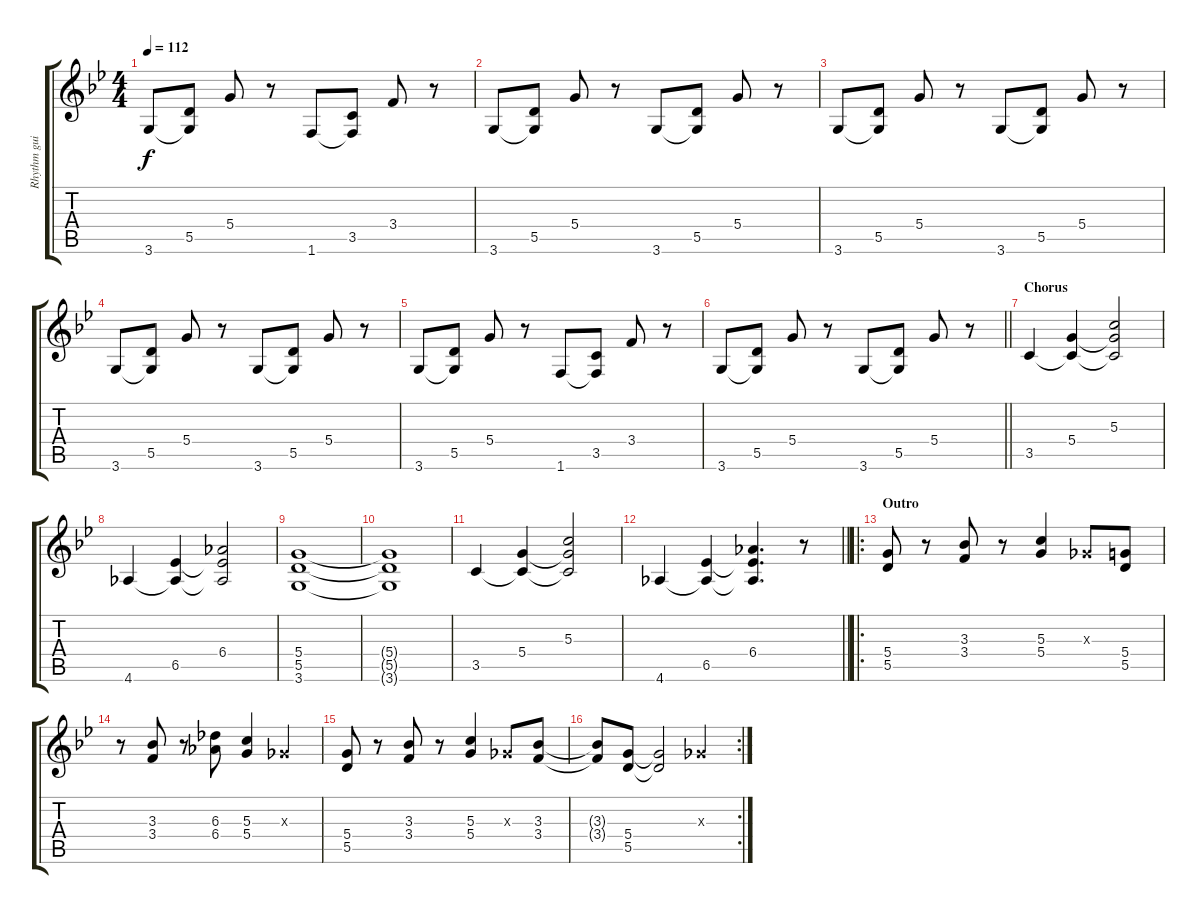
\track ("Rhythm guitar" "Rhythm gui") {instrument distortionguitar}
\staff {score tabs}
\tuning (E4 B3 G3 D3 A2 E2) {hide}
\ts (4 4)
\tempo 112
\clef g2
\ks bb
3.6.8{dy f} (5.5 3.6{t}).8 5.4.8 r.8 1.6.8 (3.5 1.6{t}).8 3.4.8 r.8 |
3.6.8 (5.5 3.6{t}).8 5.4.8 r.8 3.6.8 (5.5 3.6{t}).8 5.4.8 r.8 |
3.6.8 (5.5 3.6{t}).8 5.4.8 r.8 3.6.8 (5.5 3.6{t}).8 5.4.8 r.8 |
3.6.8 (5.5 3.6{t}).8 5.4.8 r.8 3.6.8 (5.5 3.6{t}).8 5.4.8 r.8 |
3.6.8 (5.5 3.6{t}).8 5.4.8 r.8 1.6.8 (3.5 1.6{t}).8 3.4.8 r.8 |
\barLineRight lightlight
3.6.8 (5.5 3.6{t}).8 5.4.8 r.8 3.6.8 (5.5 3.6{t}).8 5.4.8 r.8 |
\section ("" "Chorus")
3.5.4 (5.4 3.5{t}).4 (5.3 5.4{t} 3.5{t}).2 |
4.6.4 (6.5 4.6{t}).4 (6.4 6.5{t} 4.6{t}).2 |
(5.4 5.5 3.6).1 |
(5.4{t} 5.5{t} 3.6{t}).1 |
3.5.4 (5.4 3.5{t}).4 (5.3 5.4{t} 3.5{t}).2 |
\barLineRight lightlight
4.6.4 (6.5 4.6{t}).4 (6.4 6.5{t} 4.6{t}).4{d} r.8 |
\ro
\section ("" "Outro")
(5.4 5.5).8 r.8 (3.3 3.4).8 r.8 (5.3 5.4).4 -1.3{x}.8 (5.4 5.5).8 |
r.8 (3.3 3.4).8 r.8 (6.3 6.4).8 (5.3 5.4).4 -1.3{x}.4 |
(5.4 5.5).8 r.8 (3.3 3.4).8 r.8 (5.3 5.4).4 -1.3{x}.8 (3.3 3.4).8 |
\rc 2
(3.3{t} 3.4{t}).8 (5.4 5.5).8 (5.4{t} 5.5{t}).2 -1.3{x}.4
